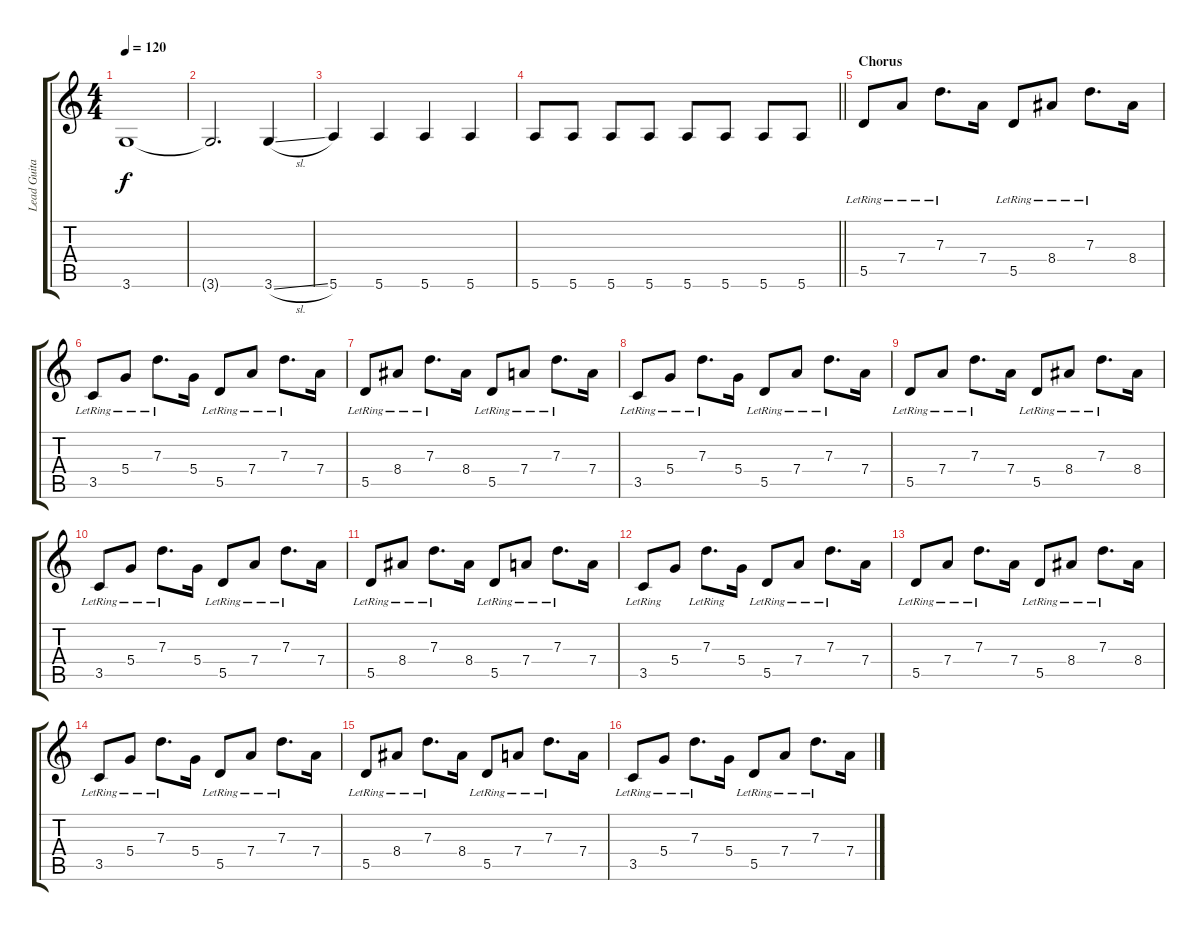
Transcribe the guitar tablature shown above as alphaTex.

\track ("Lead Guitar" "Lead Guita") {instrument distortionguitar}
\staff {score tabs}
\tuning (E4 B3 G3 D3 A2 E2) {hide}
\ts (4 4)
\tempo 120
\clef g2
\ks c
3.6.1{dy f} |
3.6{t}.2{d} 3.6{sl}.4 |
5.6.4 5.6.4 5.6.4 5.6.4 |
\barLineRight lightlight
5.6.8 5.6.8 5.6.8 5.6.8 5.6.8 5.6.8 5.6.8 5.6.8 |
\section ("" "Chorus")
5.5{lr}.8 7.4{lr}.8 7.3{lr}.8{d} 7.4.16 5.5{lr}.8 8.4{lr}.8 7.3{lr}.8{d} 8.4.16 |
3.5{lr}.8 5.4{lr}.8 7.3{lr}.8{d} 5.4.16 5.5{lr}.8 7.4{lr}.8 7.3{lr}.8{d} 7.4.16 |
5.5{lr}.8 8.4{lr}.8 7.3{lr}.8{d} 8.4.16 5.5{lr}.8 7.4{lr}.8 7.3{lr}.8{d} 7.4.16 |
3.5{lr}.8 5.4{lr}.8 7.3{lr}.8{d} 5.4.16 5.5{lr}.8 7.4{lr}.8 7.3{lr}.8{d} 7.4.16 |
5.5{lr}.8 7.4{lr}.8 7.3{lr}.8{d} 7.4.16 5.5{lr}.8 8.4{lr}.8 7.3{lr}.8{d} 8.4.16 |
3.5{lr}.8 5.4{lr}.8 7.3{lr}.8{d} 5.4.16 5.5{lr}.8 7.4{lr}.8 7.3{lr}.8{d} 7.4.16 |
5.5{lr}.8 8.4{lr}.8 7.3{lr}.8{d} 8.4.16 5.5{lr}.8 7.4{lr}.8 7.3{lr}.8{d} 7.4.16 |
3.5{lr}.8 5.4.8 7.3{lr}.8{d} 5.4.16 5.5{lr}.8 7.4{lr}.8 7.3{lr}.8{d} 7.4.16 |
5.5{lr}.8 7.4{lr}.8 7.3{lr}.8{d} 7.4.16 5.5{lr}.8 8.4{lr}.8 7.3{lr}.8{d} 8.4.16 |
3.5{lr}.8 5.4{lr}.8 7.3{lr}.8{d} 5.4.16 5.5{lr}.8 7.4{lr}.8 7.3{lr}.8{d} 7.4.16 |
5.5{lr}.8 8.4{lr}.8 7.3{lr}.8{d} 8.4.16 5.5{lr}.8 7.4{lr}.8 7.3{lr}.8{d} 7.4.16 |
3.5{lr}.8 5.4{lr}.8 7.3{lr}.8{d} 5.4.16 5.5{lr}.8 7.4{lr}.8 7.3{lr}.8{d} 7.4.16
